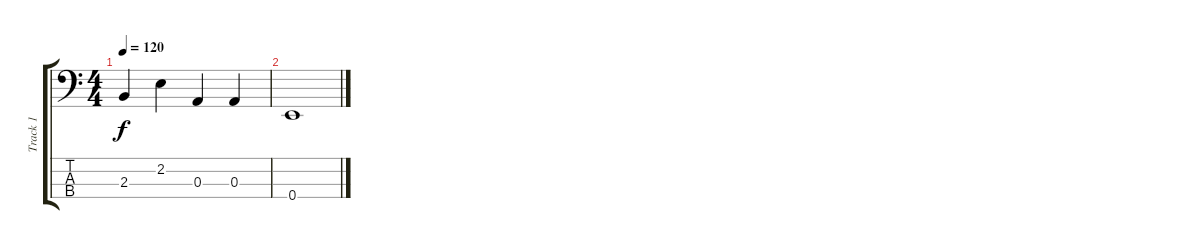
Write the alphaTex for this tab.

\track ("Track 1" "Track 1") {instrument electricbassfinger}
\staff {score tabs}
\tuning (G2 D2 A1 E1) {hide}
\ts (4 4)
\tempo 120
\clef f4
\ks c
2.3.4{dy f} 2.2.4 0.3.4 0.3.4 |
0.4.1
